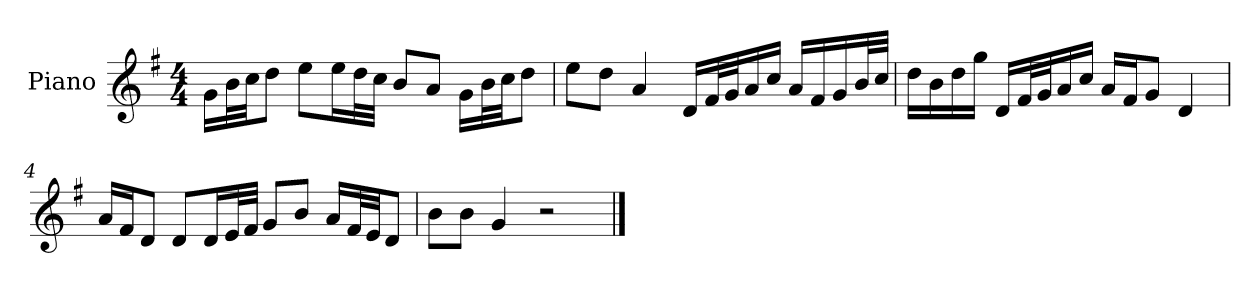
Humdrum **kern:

**kern
*part1
*staff1
*I"Piano
*I'P-no
*clefG2
*k[f#]
*M4/4
*MM90
=1
16g\LL
32b\L
32cc\JJ
8dd\J
8ee\L
16ee\L
32dd\L
32cc\JJJ
8b/L
8a/J
16g\LL
32b\L
32cc\JJ
8dd\J
=2
8ee\L
8dd\J
4a/
16d/LL
32f#/L
32g/J
16a/
16cc/JJ
16a/LL
16f#/
16g/
32b/L
32cc/JJJ
=3
16dd\LL
16b\
16dd\
16gg\JJ
16d/LL
32f#/L
32g/J
16a/
16cc/JJ
16a/LL
16f#/J
8g/J
4d/
!!LO:LB:g=z
=4
16a/LL
16f#/J
8d/J
8d/L
16d/L
32e/L
32f#/JJJ
8g/L
8b/J
16a/LL
32f#/L
32e/JJ
8d/J
=5
8b\L
8b\J
4g/
2r
==
*-
